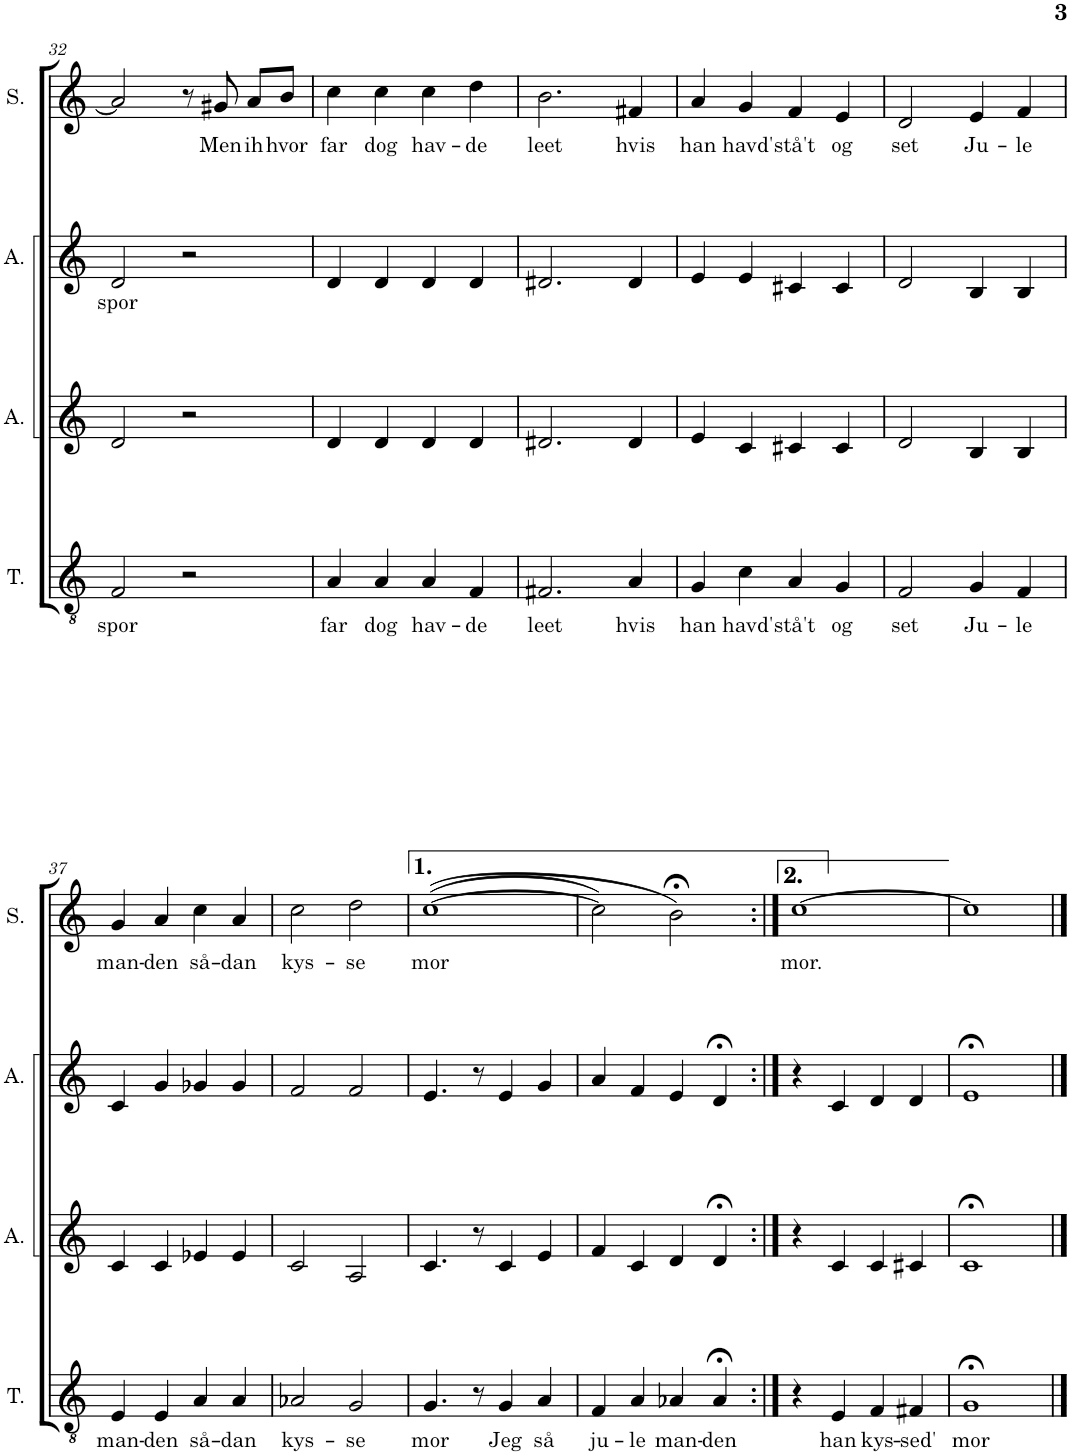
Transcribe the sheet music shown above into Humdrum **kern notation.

**kern	**text	**kern	**kern	**text	**kern	**text
*part4	*part4	*part3	*part2	*part2	*part1	*part1
*staff4	*staff4	*staff3	*staff2	*staff2	*staff1	*staff1
*I"Tenor	*	*I"Alt	*I"Alto	*	*I"Soprano	*
*I'T.	*	*I'A.	*I'A.	*	*I'S.	*
!!LO:PB:g=z
*clefGv2	*	*clefG2	*clefG2	*	*clefG2	*
*k[]	*	*k[]	*k[]	*	*k[]	*
*M4/4	*	*M4/4	*M4/4	*	*M4/4	*
=32	=32	=32	=32	=32	=32	=32
!	!LO:LY:b	!	!	!LO:LY:b	!	!
2F/	spor	2d/	2d/	spor	2a/]	.
2r	.	2r	2r	.	8r	.
!	!	!	!	!	!	!LO:LY:b
.	.	.	.	.	8g#X/	Men
!	!	!	!	!	!	!LO:LY:b
.	.	.	.	.	8a/L	ih
!	!	!	!	!	!	!LO:LY:b
.	.	.	.	.	8b/J	hvor
=33	=33	=33	=33	=33	=33	=33
!	!LO:LY:b	!	!	!	!	!LO:LY:b
4A/	far	4d/	4d/	.	4cc\	far
!	!LO:LY:b	!	!	!	!	!LO:LY:b
4A/	dog	4d/	4d/	.	4cc\	dog
!	!LO:LY:b	!	!	!	!	!LO:LY:b
4A/	hav-	4d/	4d/	.	4cc\	hav-
!	!LO:LY:b	!	!	!	!	!LO:LY:b
4F/	-de	4d/	4d/	.	4dd\	-de
=34	=34	=34	=34	=34	=34	=34
!	!LO:LY:b	!	!	!	!	!LO:LY:b
2.F#X/	leet	2.d#X/	2.d#X/	.	2.b\	leet
!	!LO:LY:b	!	!	!	!	!LO:LY:b
4A/	hvis	4d#/	4d#/	.	4f#X/	hvis
=35	=35	=35	=35	=35	=35	=35
!	!LO:LY:b	!	!	!	!	!LO:LY:b
4G/	han	4e/	4e/	.	4a/	han
!	!LO:LY:b	!	!	!	!	!LO:LY:b
4c\	havd'	4c/	4e/	.	4g/	havd'
!	!LO:LY:b	!	!	!	!	!LO:LY:b
4A/	stå't	4c#X/	4c#X/	.	4f/	stå't
!	!LO:LY:b	!	!	!	!	!LO:LY:b
4G/	og	4c#/	4c#/	.	4e/	og
=36	=36	=36	=36	=36	=36	=36
!	!LO:LY:b	!	!	!	!	!LO:LY:b
2F/	set	2d/	2d/	.	2d/	set
!	!LO:LY:b	!	!	!	!	!LO:LY:b
4G/	Ju-	4B/	4B/	.	4e/	Ju-
!	!LO:LY:b	!	!	!	!	!LO:LY:b
4F/	-le	4B/	4B/	.	4f/	-le
!!LO:LB:g=z
=37	=37	=37	=37	=37	=37	=37
!	!LO:LY:b	!	!	!	!	!LO:LY:b
4E/	man-	4c/	4c/	.	4g/	man-
!	!LO:LY:b	!	!	!	!	!LO:LY:b
4E/	-den	4c/	4g/	.	4a/	-den
!	!LO:LY:b	!	!	!	!	!LO:LY:b
4A/	så-	4e-X/	4g-X/	.	4cc\	så-
!	!LO:LY:b	!	!	!	!	!LO:LY:b
4A/	-dan	4e-/	4g-/	.	4a/	-dan
=38	=38	=38	=38	=38	=38	=38
!	!LO:LY:b	!	!	!	!	!LO:LY:b
2A-X/	kys-	2c/	2f/	.	2cc\	kys-
!	!LO:LY:b	!	!	!	!	!LO:LY:b
2G/	-se	2A/	2f/	.	2dd\	-se
=39	=39	=39	=39	=39	=39	=39
!	!LO:LY:b	!	!	!	!	!LO:LY:b
4.G/	mor	4.c/	4.e/	.	(([1cc	mor
8r	.	8r	8r	.	.	.
!	!LO:LY:b	!	!	!	!	!
4G/	Jeg	4c/	4e/	.	.	.
!	!LO:LY:b	!	!	!	!	!
4A/	så	4e/	4g/	.	.	.
=40	=40	=40	=40	=40	=40	=40
!	!LO:LY:b	!	!	!	!	!
4F/	ju-	4f/	4a/	.	2cc\])	.
!	!LO:LY:b	!	!	!	!	!
4A/	-le	4c/	4f/	.	.	.
!	!LO:LY:b	!	!	!	!	!
4A-X/	man-	4d/	4e/	.	2b;<\)	.
!	!LO:LY:b	!	!	!	!	!
4A-;</	-den	4d;</	4d;</	.	.	.
=41:|!	=41:|!	=41:|!	=41:|!	=41:|!	=41:|!	=41:|!
!	!	!	!	!	!	!LO:LY:b
4r	.	4r	4r	.	[1cc	mor.
!	!LO:LY:b	!	!	!	!	!
4E/	han	4c/	4c/	.	.	.
!	!LO:LY:b	!	!	!	!	!
4F/	kys-	4c/	4d/	.	.	.
!	!LO:LY:b	!	!	!	!	!
4F#X/	-sed'	4c#X/	4d/	.	.	.
=42	=42	=42	=42	=42	=42	=42
!	!LO:LY:b	!	!	!	!	!
1G;<	mor	1c;<	1e;<	.	1cc]	.
==	==	==	==	==	==	==
*-	*-	*-	*-	*-	*-	*-
